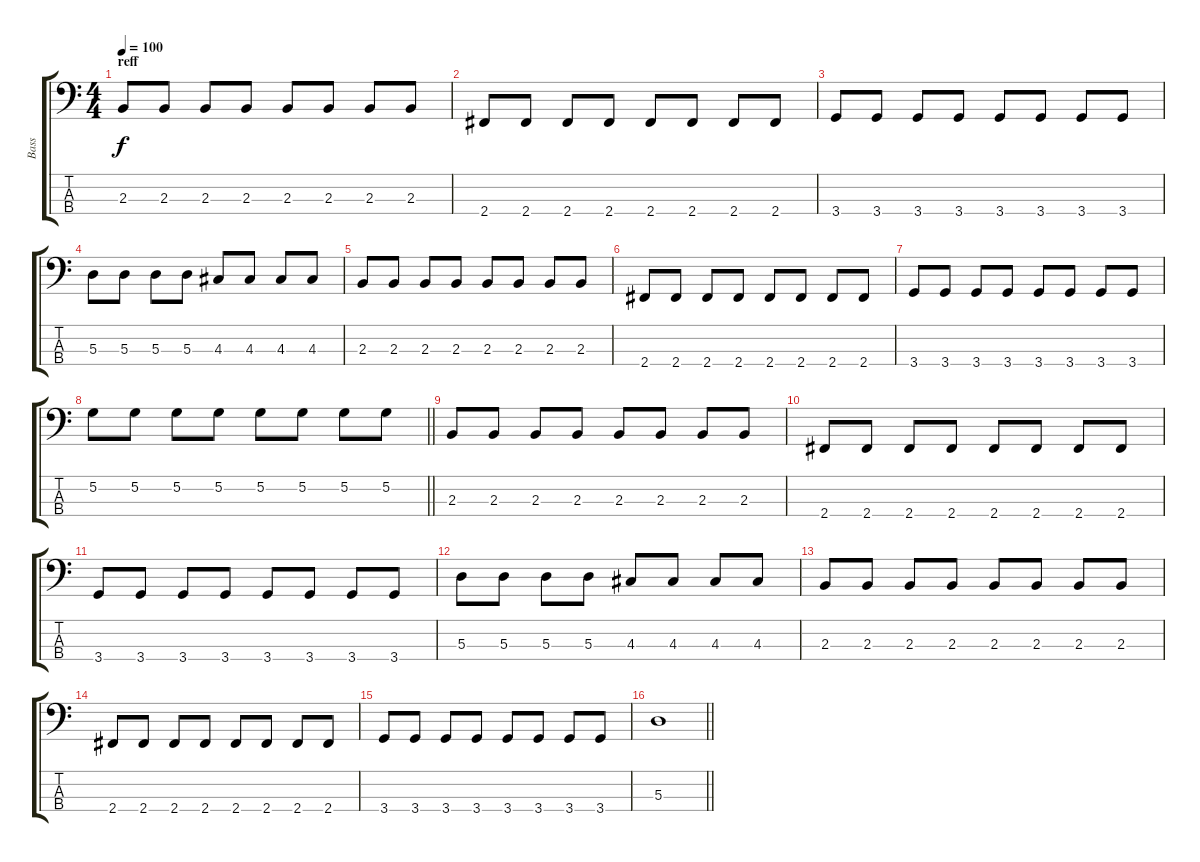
\track ("Bass" "Bass") {instrument electricbassfinger}
\staff {score tabs}
\tuning (G2 D2 A1 E1) {hide}
\ts (4 4)
\section ("" "reff")
\tempo 100
\clef f4
\ks c
2.3.8{dy f} 2.3.8 2.3.8 2.3.8 2.3.8 2.3.8 2.3.8 2.3.8 |
2.4.8 2.4.8 2.4.8 2.4.8 2.4.8 2.4.8 2.4.8 2.4.8 |
3.4.8 3.4.8 3.4.8 3.4.8 3.4.8 3.4.8 3.4.8 3.4.8 |
5.3.8 5.3.8 5.3.8 5.3.8 4.3.8 4.3.8 4.3.8 4.3.8 |
2.3.8 2.3.8 2.3.8 2.3.8 2.3.8 2.3.8 2.3.8 2.3.8 |
2.4.8 2.4.8 2.4.8 2.4.8 2.4.8 2.4.8 2.4.8 2.4.8 |
3.4.8 3.4.8 3.4.8 3.4.8 3.4.8 3.4.8 3.4.8 3.4.8 |
\barLineRight lightlight
5.2.8 5.2.8 5.2.8 5.2.8 5.2.8 5.2.8 5.2.8 5.2.8 |
2.3.8 2.3.8 2.3.8 2.3.8 2.3.8 2.3.8 2.3.8 2.3.8 |
2.4.8 2.4.8 2.4.8 2.4.8 2.4.8 2.4.8 2.4.8 2.4.8 |
3.4.8 3.4.8 3.4.8 3.4.8 3.4.8 3.4.8 3.4.8 3.4.8 |
5.3.8 5.3.8 5.3.8 5.3.8 4.3.8 4.3.8 4.3.8 4.3.8 |
2.3.8 2.3.8 2.3.8 2.3.8 2.3.8 2.3.8 2.3.8 2.3.8 |
2.4.8 2.4.8 2.4.8 2.4.8 2.4.8 2.4.8 2.4.8 2.4.8 |
3.4.8 3.4.8 3.4.8 3.4.8 3.4.8 3.4.8 3.4.8 3.4.8 |
\barLineRight lightlight
5.3.1
